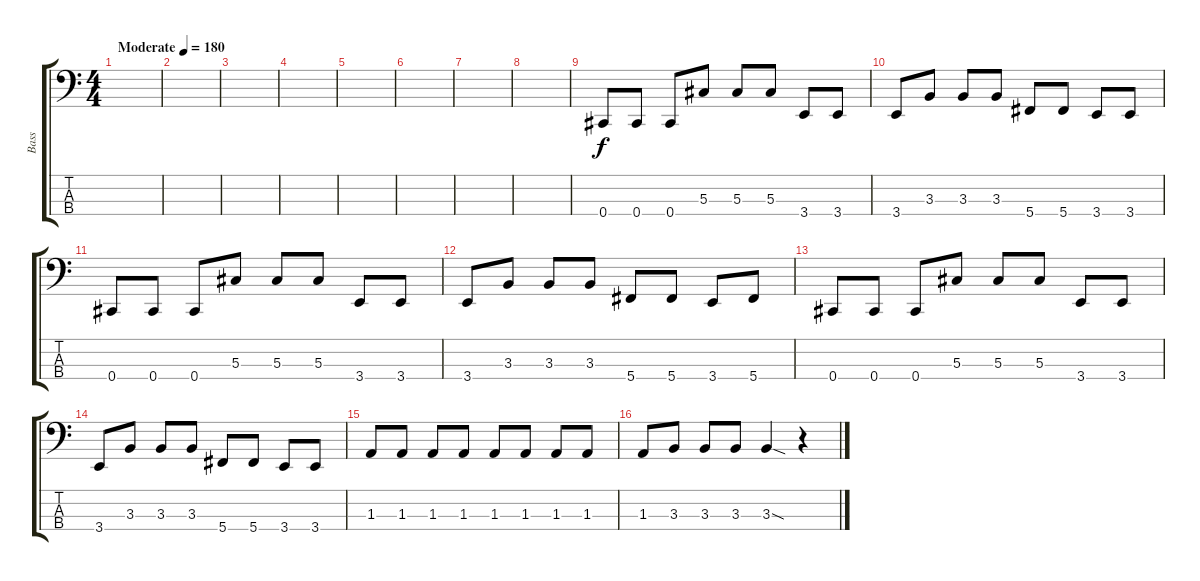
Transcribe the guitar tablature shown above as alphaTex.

\track ("Bass" "Bass") {instrument electricbassfinger}
\staff {score tabs}
\tuning (Gb2 Db2 Ab1 Db1) {hide}
\ts (4 4)
\tempo (180 "Moderate")
\clef f4
\ks c
|
|
|
|
|
|
|
|
0.4.8 0.4.8 0.4.8 5.3.8 5.3.8 5.3.8 3.4.8 3.4.8 |
3.4.8 3.3.8 3.3.8 3.3.8 5.4.8 5.4.8 3.4.8 3.4.8 |
0.4.8 0.4.8 0.4.8 5.3.8 5.3.8 5.3.8 3.4.8 3.4.8 |
3.4.8 3.3.8 3.3.8 3.3.8 5.4.8 5.4.8 3.4.8 5.4.8 |
0.4.8 0.4.8 0.4.8 5.3.8 5.3.8 5.3.8 3.4.8 3.4.8 |
3.4.8 3.3.8 3.3.8 3.3.8 5.4.8 5.4.8 3.4.8 3.4.8 |
1.3.8 1.3.8 1.3.8 1.3.8 1.3.8 1.3.8 1.3.8 1.3.8 |
1.3.8 3.3.8 3.3.8 3.3.8 3.3{sod}.4 r.4
